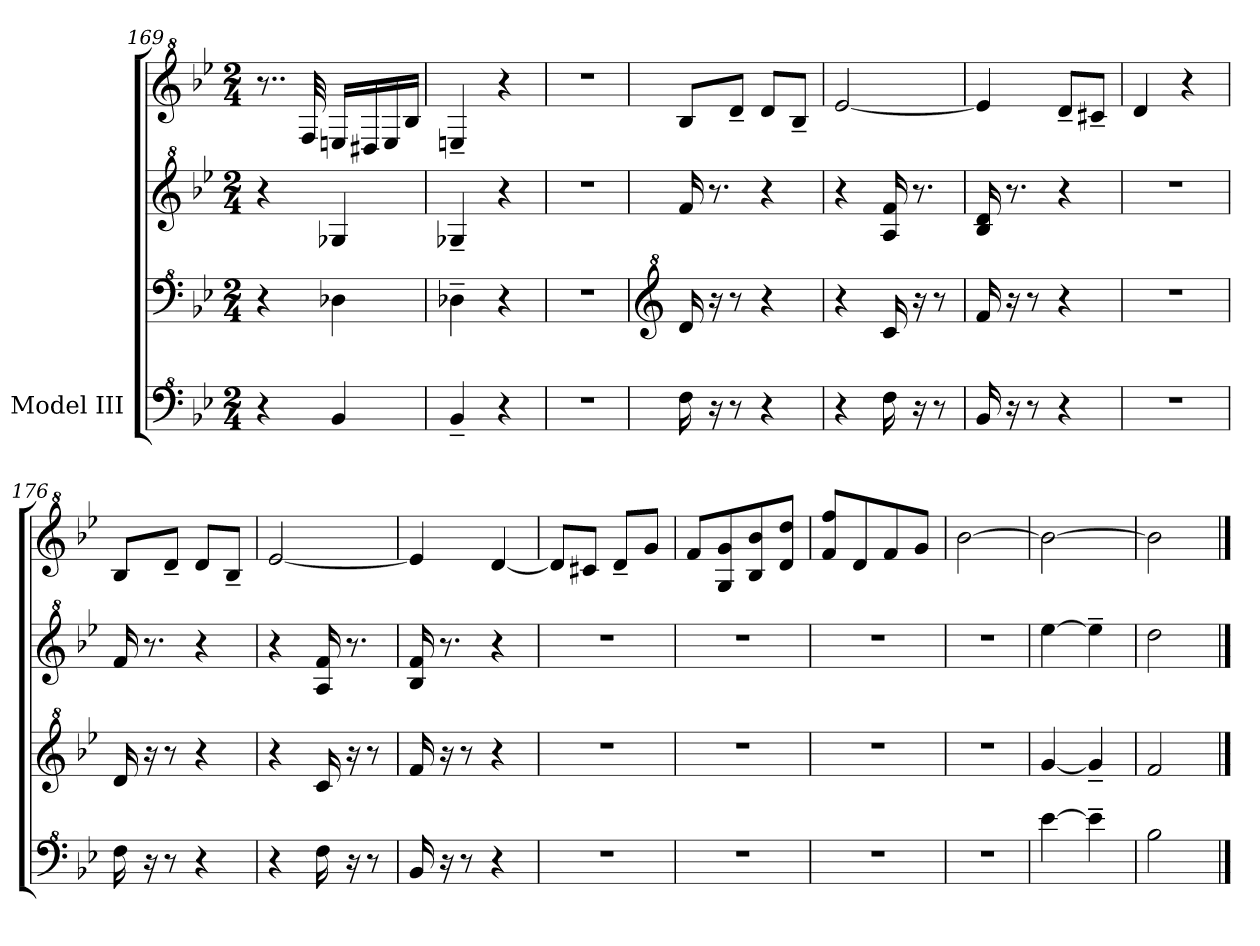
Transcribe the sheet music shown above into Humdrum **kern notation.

**kern	**kern	**kern	**kern
*part1	*part1	*part1	*part1
*staff4	*staff3	*staff2	*staff1
*I"Model III	*	*	*
*clefF^4	*clefF^4	*clefG^2	*clefG^2
*k[b-e-]	*k[b-e-]	*k[b-e-]	*k[b-e-]
*M2/4	*M2/4	*M2/4	*M2/4
=169	=169	=169	=169
4r	4r	4r	8..r
*	*	*	*MM63
.	.	.	32f/
4B-/	4d-X\	4g-X/	16en/LL
.	.	.	16d#X/
.	.	.	16e/
.	.	.	16b-/JJ
=170	=170	=170	=170
4B-~/	4d-X~\	4g-X~/	4en~/
4r	4r	4r	4r
=171	=171	=171	=171
*	*	*	*MM56
2r	2r	2r	2r
!!LO:LB:g=z
=172	=172	=172	=172
*	*clefG^2	*	*
*	*	*	*MM69
16f\	16dd/	16ff/	8b-/L
16r	16r	8.r	.
8r	8r	.	8dd~/J
4r	4r	4r	8dd/L
.	.	.	8b-~/J
=173	=173	=173	=173
4r	4r	4r	[2ee-/
16f\	16cc/	16a/ 16ff/	.
16r	16r	8.r	.
8r	8r	.	.
=174	=174	=174	=174
*	*	*	*MM66
16B-/	16ff/	16b-/ 16dd/	4ee-/]
16r	16r	8.r	.
8r	8r	.	.
4r	4r	4r	8dd~/L
.	.	.	8cc#X~/J
=175	=175	=175	=175
2r	2r	2r	4dd/
.	.	.	4r
=176	=176	=176	=176
16f\	16dd/	16ff/	8b-/L
16r	16r	8.r	.
8r	8r	.	8dd~/J
4r	4r	4r	8dd/L
.	.	.	8b-~/J
=177	=177	=177	=177
4r	4r	4r	[2ee-/
16f\	16cc/	16a/ 16ff/	.
16r	16r	8.r	.
8r	8r	.	.
=178	=178	=178	=178
*	*	*	*MM63
16B-/	16ff/	16b-/ 16ff/	4ee-/]
16r	16r	8.r	.
8r	8r	.	.
*	*	*	*MM61
4r	4r	4r	[4dd/
!!LO:LB:g=z
=179	=179	=179	=179
2r	2r	2r	8dd/L]
.	.	.	8cc#X/J
*	*	*	*MM66
.	.	.	8dd~/L
.	.	.	8gg/J
=180	=180	=180	=180
2r	2r	2r	8ff/L
*	*	*	*MM63
.	.	.	8g/ 8gg/
.	.	.	8b-/ 8bb-/
*	*	*	*MM60
.	.	.	8dd/ 8ddd/J
=181	=181	=181	=181
2r	2r	2r	8ff/ 8fff/L
*	*	*	*MM58
.	.	.	8dd/
*	*	*	*MM54
.	.	.	8ff/
*	*	*	*MM50
.	.	.	8gg/J
=182	=182	=182	=182
*	*	*	*MM38
2r	2r	2r	[2bb-\
=183	=183	=183	=183
*	*	*	*MM34
[4ee-\	[4gg/	[4eee-\	2bb-\_
4ee-~\]	4gg~/]	4eee-~\]	.
=184	=184	=184	=184
*	*	*	*MM22
2b-\	2ff/	2ddd\	2bb-\]
==	==	==	==
*-	*-	*-	*-
